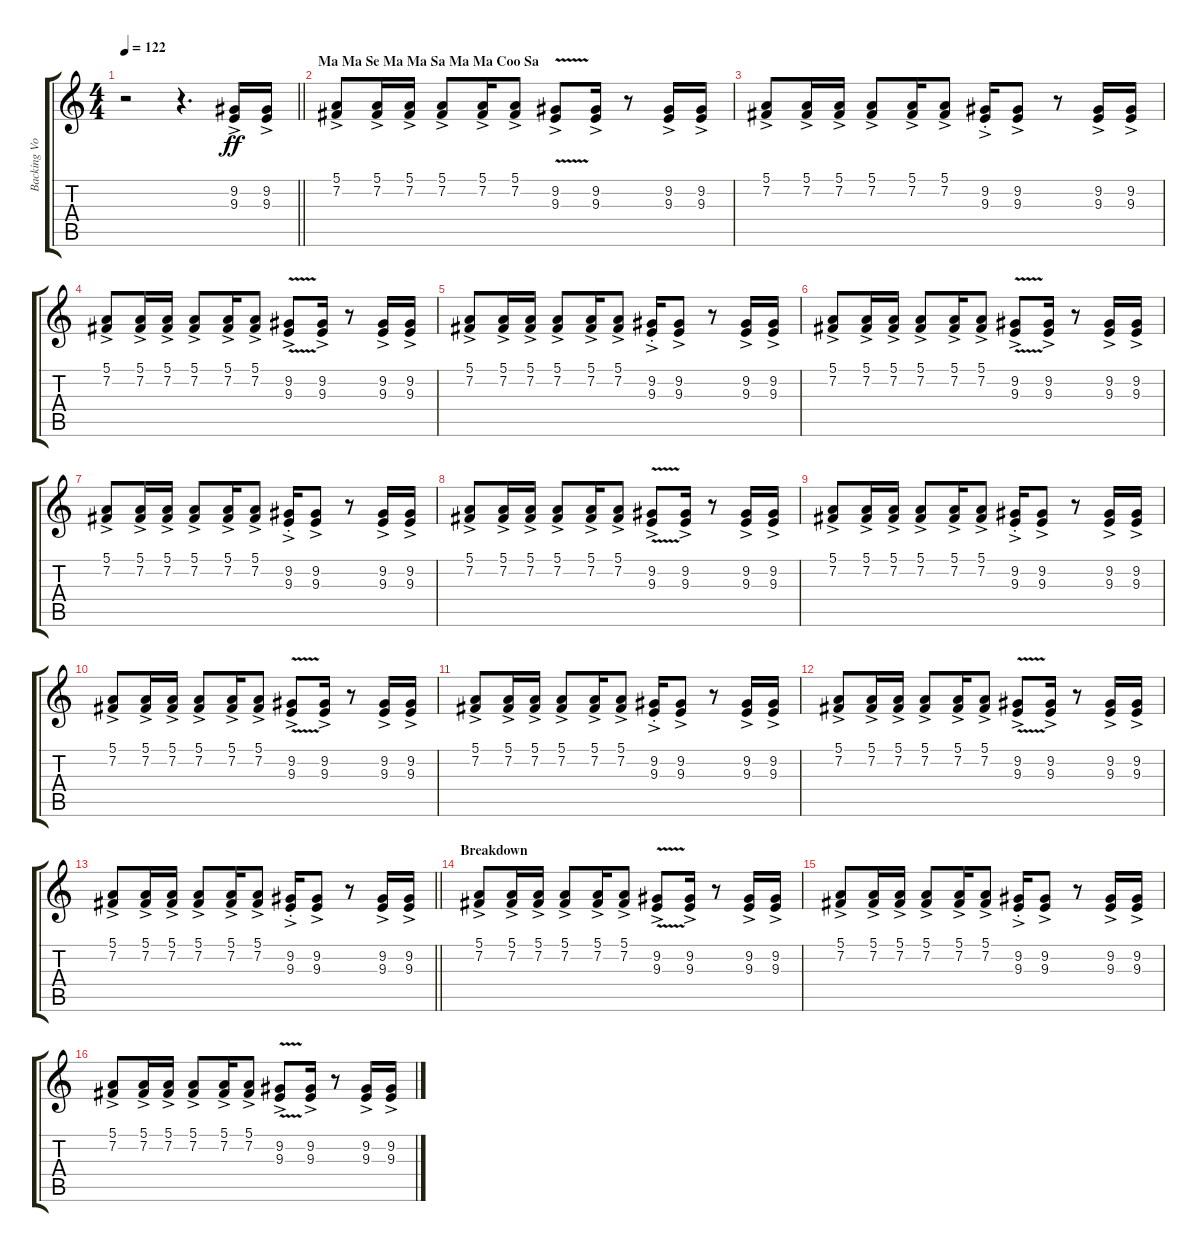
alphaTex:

\track ("Backing Vocals" "Backing Vo") {instrument choiraahs bank 255}
\staff {score tabs}
\tuning (E4 B3 G3 D3 A2 E2) {hide}
\ts (4 4)
\tempo 122
\clef g2
\barLineRight lightlight
\ks c
r.2{dy f} r.4{d} (9.2{ac} 9.3{ac}).16{dy ff} (9.2{ac} 9.3{ac}).16 |
\section ("" "Ma Ma Se Ma Ma Sa Ma Ma Coo Sa")
(5.1{ac} 7.2{ac}).8 (5.1{ac} 7.2{ac}).16 (5.1{ac} 7.2{ac}).16 (5.1{ac} 7.2{ac}).8 (5.1{ac} 7.2{ac}).16 (5.1{ac} 7.2{ac}).8 (9.2{v ac} 9.3{v ac}).8 (9.2{ac} 9.3{ac}).16 r.8 (9.2{ac} 9.3{ac}).16 (9.2{ac} 9.3{ac}).16 |
(5.1{ac} 7.2{ac}).8 (5.1{ac} 7.2{ac}).16 (5.1{ac} 7.2{ac}).16 (5.1{ac} 7.2{ac}).8 (5.1{ac} 7.2{ac}).16 (5.1{ac} 7.2{ac}).8 (9.2{ac st} 9.3{ac st}).16 (9.2{ac} 9.3{ac}).8 r.8 (9.2{ac} 9.3{ac}).16 (9.2{ac} 9.3{ac}).16 |
(5.1{ac} 7.2{ac}).8 (5.1{ac} 7.2{ac}).16 (5.1{ac} 7.2{ac}).16 (5.1{ac} 7.2{ac}).8 (5.1{ac} 7.2{ac}).16 (5.1{ac} 7.2{ac}).8 (9.2{v ac} 9.3{v ac}).8 (9.2{ac} 9.3{ac}).16 r.8 (9.2{ac} 9.3{ac}).16 (9.2{ac} 9.3{ac}).16 |
(5.1{ac} 7.2{ac}).8 (5.1{ac} 7.2{ac}).16 (5.1{ac} 7.2{ac}).16 (5.1{ac} 7.2{ac}).8 (5.1{ac} 7.2{ac}).16 (5.1{ac} 7.2{ac}).8 (9.2{ac st} 9.3{ac st}).16 (9.2{ac} 9.3{ac}).8 r.8 (9.2{ac} 9.3{ac}).16 (9.2{ac} 9.3{ac}).16 |
(5.1{ac} 7.2{ac}).8 (5.1{ac} 7.2{ac}).16 (5.1{ac} 7.2{ac}).16 (5.1{ac} 7.2{ac}).8 (5.1{ac} 7.2{ac}).16 (5.1{ac} 7.2{ac}).8 (9.2{v ac} 9.3{v ac}).8 (9.2{ac} 9.3{ac}).16 r.8 (9.2{ac} 9.3{ac}).16 (9.2{ac} 9.3{ac}).16 |
(5.1{ac} 7.2{ac}).8 (5.1{ac} 7.2{ac}).16 (5.1{ac} 7.2{ac}).16 (5.1{ac} 7.2{ac}).8 (5.1{ac} 7.2{ac}).16 (5.1{ac} 7.2{ac}).8 (9.2{ac st} 9.3{ac st}).16 (9.2{ac} 9.3{ac}).8 r.8 (9.2{ac} 9.3{ac}).16 (9.2{ac} 9.3{ac}).16 |
(5.1{ac} 7.2{ac}).8 (5.1{ac} 7.2{ac}).16 (5.1{ac} 7.2{ac}).16 (5.1{ac} 7.2{ac}).8 (5.1{ac} 7.2{ac}).16 (5.1{ac} 7.2{ac}).8 (9.2{v ac} 9.3{v ac}).8 (9.2{ac} 9.3{ac}).16 r.8 (9.2{ac} 9.3{ac}).16 (9.2{ac} 9.3{ac}).16 |
(5.1{ac} 7.2{ac}).8 (5.1{ac} 7.2{ac}).16 (5.1{ac} 7.2{ac}).16 (5.1{ac} 7.2{ac}).8 (5.1{ac} 7.2{ac}).16 (5.1{ac} 7.2{ac}).8 (9.2{ac st} 9.3{ac st}).16 (9.2{ac} 9.3{ac}).8 r.8 (9.2{ac} 9.3{ac}).16 (9.2{ac} 9.3{ac}).16 |
(5.1{ac} 7.2{ac}).8 (5.1{ac} 7.2{ac}).16 (5.1{ac} 7.2{ac}).16 (5.1{ac} 7.2{ac}).8 (5.1{ac} 7.2{ac}).16 (5.1{ac} 7.2{ac}).8 (9.2{v ac} 9.3{v ac}).8 (9.2{ac} 9.3{ac}).16 r.8 (9.2{ac} 9.3{ac}).16 (9.2{ac} 9.3{ac}).16 |
(5.1{ac} 7.2{ac}).8 (5.1{ac} 7.2{ac}).16 (5.1{ac} 7.2{ac}).16 (5.1{ac} 7.2{ac}).8 (5.1{ac} 7.2{ac}).16 (5.1{ac} 7.2{ac}).8 (9.2{ac st} 9.3{ac st}).16 (9.2{ac} 9.3{ac}).8 r.8 (9.2{ac} 9.3{ac}).16 (9.2{ac} 9.3{ac}).16 |
(5.1{ac} 7.2{ac}).8 (5.1{ac} 7.2{ac}).16 (5.1{ac} 7.2{ac}).16 (5.1{ac} 7.2{ac}).8 (5.1{ac} 7.2{ac}).16 (5.1{ac} 7.2{ac}).8 (9.2{v ac} 9.3{v ac}).8 (9.2{ac} 9.3{ac}).16 r.8 (9.2{ac} 9.3{ac}).16 (9.2{ac} 9.3{ac}).16 |
\barLineRight lightlight
(5.1{ac} 7.2{ac}).8 (5.1{ac} 7.2{ac}).16 (5.1{ac} 7.2{ac}).16 (5.1{ac} 7.2{ac}).8 (5.1{ac} 7.2{ac}).16 (5.1{ac} 7.2{ac}).8 (9.2{ac st} 9.3{ac st}).16 (9.2{ac} 9.3{ac}).8 r.8 (9.2{ac} 9.3{ac}).16 (9.2{ac} 9.3{ac}).16 |
\section ("" "Breakdown")
(5.1{ac} 7.2{ac}).8 (5.1{ac} 7.2{ac}).16 (5.1{ac} 7.2{ac}).16 (5.1{ac} 7.2{ac}).8 (5.1{ac} 7.2{ac}).16 (5.1{ac} 7.2{ac}).8 (9.2{v ac} 9.3{v ac}).8 (9.2{ac} 9.3{ac}).16 r.8 (9.2{ac} 9.3{ac}).16 (9.2{ac} 9.3{ac}).16 |
(5.1{ac} 7.2{ac}).8 (5.1{ac} 7.2{ac}).16 (5.1{ac} 7.2{ac}).16 (5.1{ac} 7.2{ac}).8 (5.1{ac} 7.2{ac}).16 (5.1{ac} 7.2{ac}).8 (9.2{ac st} 9.3{ac st}).16 (9.2{ac} 9.3{ac}).8 r.8 (9.2{ac} 9.3{ac}).16 (9.2{ac} 9.3{ac}).16 |
(5.1{ac} 7.2{ac}).8 (5.1{ac} 7.2{ac}).16 (5.1{ac} 7.2{ac}).16 (5.1{ac} 7.2{ac}).8 (5.1{ac} 7.2{ac}).16 (5.1{ac} 7.2{ac}).8 (9.2{v ac} 9.3{v ac}).8 (9.2{ac} 9.3{ac}).16 r.8 (9.2{ac} 9.3{ac}).16 (9.2{ac} 9.3{ac}).16
